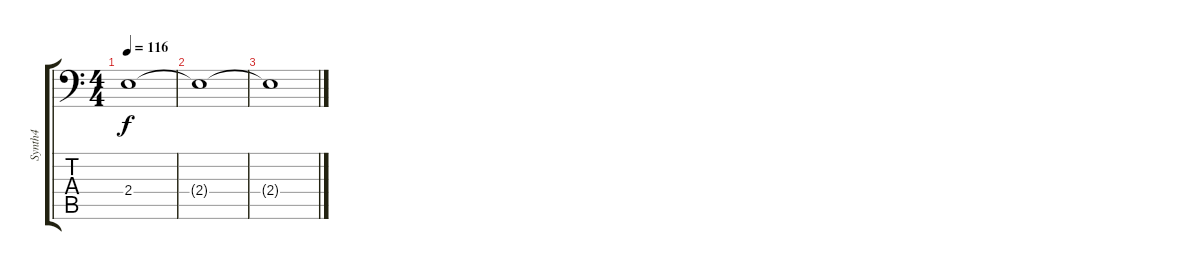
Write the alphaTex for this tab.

\track ("Synth4" "Synth4") {instrument fretlessbass}
\staff {score tabs}
\tuning (E3 B2 G2 D2 A1 E1) {hide}
\ts (4 4)
\tempo 116
\clef f4
\ks c
2.4.1{dy f} |
2.4{t}.1{volume 2} |
2.4{t}.1
